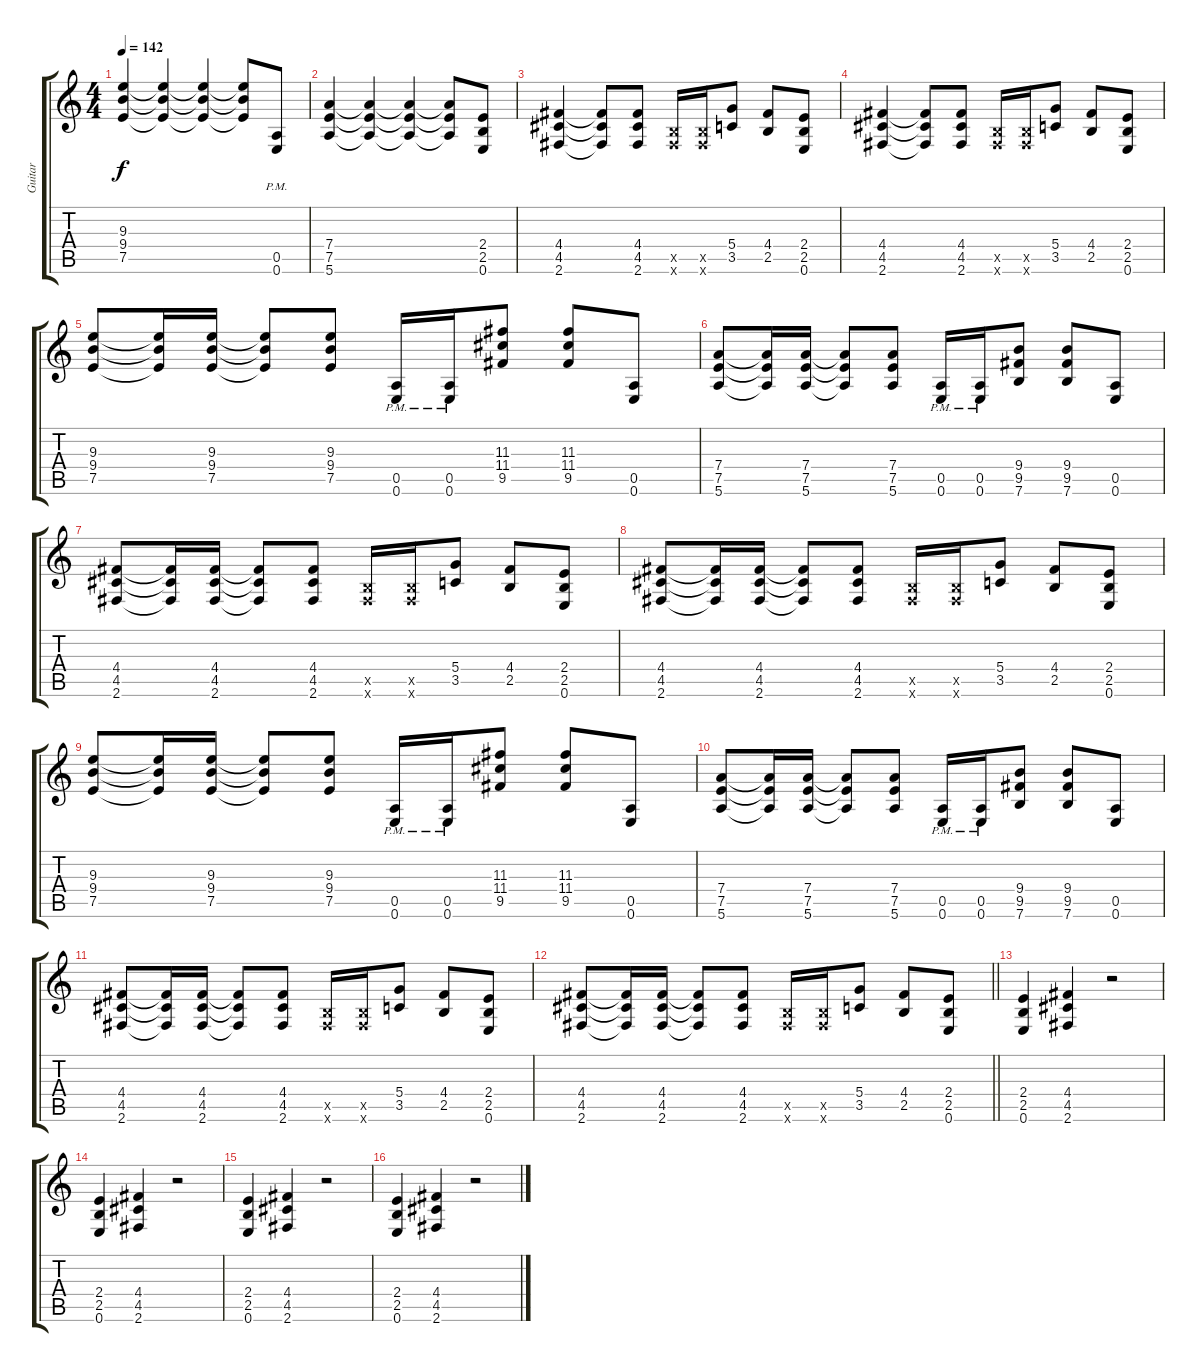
\track ("Guitar" "Guitar") {instrument overdrivenguitar}
\staff {score tabs}
\tuning (E4 B3 G3 D3 A2 E2) {hide}
\ts (4 4)
\tempo 142
\clef g2
\ks c
(9.3 9.4 7.5).4{dy f} (9.3{t} 9.4{t} 7.5{t}).4 (9.3{t} 9.4{t} 7.5{t}).4 (9.3{t} 9.4{t} 7.5{t}).8 (0.5{pm} 0.6{pm}).8 |
(7.4 7.5 5.6).4 (7.4{t} 7.5{t} 5.6{t}).4 (7.4{t} 7.5{t} 5.6{t}).4 (7.4{t} 7.5{t} 5.6{t}).8 (2.4 2.5 0.6).8 |
(4.4 4.5 2.6).4 (4.4{t} 4.5{t} 2.6{t}).8 (4.4 4.5 2.6).8 (2.5{x} 2.6{x}).16 (2.5{x} 2.6{x}).16 (5.4 3.5).8 (4.4 2.5).8 (2.4 2.5 0.6).8 |
(4.4 4.5 2.6).4 (4.4{t} 4.5{t} 2.6{t}).8 (4.4 4.5 2.6).8 (2.5{x} 2.6{x}).16 (2.5{x} 2.6{x}).16 (5.4 3.5).8 (4.4 2.5).8 (2.4 2.5 0.6).8 |
(9.3 9.4 7.5).8 (9.3{t} 9.4{t} 7.5{t}).16 (9.3 9.4 7.5).16 (9.3{t} 9.4{t} 7.5{t}).8 (9.3 9.4 7.5).8 (0.5{pm} 0.6{pm}).16 (0.5{pm} 0.6{pm}).16 (11.3 11.4 9.5).8 (11.3 11.4 9.5).8 (0.5 0.6).8 |
(7.4 7.5 5.6).8 (7.4{t} 7.5{t} 5.6{t}).16 (7.4 7.5 5.6).16 (7.4{t} 7.5{t} 5.6{t}).8 (7.4 7.5 5.6).8 (0.5{pm} 0.6{pm}).16 (0.5{pm} 0.6{pm}).16 (9.4 9.5 7.6).8 (9.4 9.5 7.6).8 (0.5 0.6).8 |
(4.4 4.5 2.6).8 (4.4{t} 4.5{t} 2.6{t}).16 (4.4 4.5 2.6).16 (4.4{t} 4.5{t} 2.6{t}).8 (4.4 4.5 2.6).8 (2.5{x} 2.6{x}).16 (2.5{x} 2.6{x}).16 (5.4 3.5).8 (4.4 2.5).8 (2.4 2.5 0.6).8 |
(4.4 4.5 2.6).8 (4.4{t} 4.5{t} 2.6{t}).16 (4.4 4.5 2.6).16 (4.4{t} 4.5{t} 2.6{t}).8 (4.4 4.5 2.6).8 (2.5{x} 2.6{x}).16 (2.5{x} 2.6{x}).16 (5.4 3.5).8 (4.4 2.5).8 (2.4 2.5 0.6).8 |
(9.3 9.4 7.5).8 (9.3{t} 9.4{t} 7.5{t}).16 (9.3 9.4 7.5).16 (9.3{t} 9.4{t} 7.5{t}).8 (9.3 9.4 7.5).8 (0.5{pm} 0.6{pm}).16 (0.5{pm} 0.6{pm}).16 (11.3 11.4 9.5).8 (11.3 11.4 9.5).8 (0.5 0.6).8 |
(7.4 7.5 5.6).8 (7.4{t} 7.5{t} 5.6{t}).16 (7.4 7.5 5.6).16 (7.4{t} 7.5{t} 5.6{t}).8 (7.4 7.5 5.6).8 (0.5{pm} 0.6{pm}).16 (0.5{pm} 0.6{pm}).16 (9.4 9.5 7.6).8 (9.4 9.5 7.6).8 (0.5 0.6).8 |
(4.4 4.5 2.6).8 (4.4{t} 4.5{t} 2.6{t}).16 (4.4 4.5 2.6).16 (4.4{t} 4.5{t} 2.6{t}).8 (4.4 4.5 2.6).8 (2.5{x} 2.6{x}).16 (2.5{x} 2.6{x}).16 (5.4 3.5).8 (4.4 2.5).8 (2.4 2.5 0.6).8 |
\barLineRight lightlight
(4.4 4.5 2.6).8 (4.4{t} 4.5{t} 2.6{t}).16 (4.4 4.5 2.6).16 (4.4{t} 4.5{t} 2.6{t}).8 (4.4 4.5 2.6).8 (2.5{x} 2.6{x}).16 (2.5{x} 2.6{x}).16 (5.4 3.5).8 (4.4 2.5).8 (2.4 2.5 0.6).8 |
\section ("" "")
(2.4 2.5 0.6).4 (4.4 4.5 2.6).4 r.2 |
(2.4 2.5 0.6).4 (4.4 4.5 2.6).4 r.2 |
(2.4 2.5 0.6).4 (4.4 4.5 2.6).4 r.2 |
(2.4 2.5 0.6).4 (4.4 4.5 2.6).4 r.2
